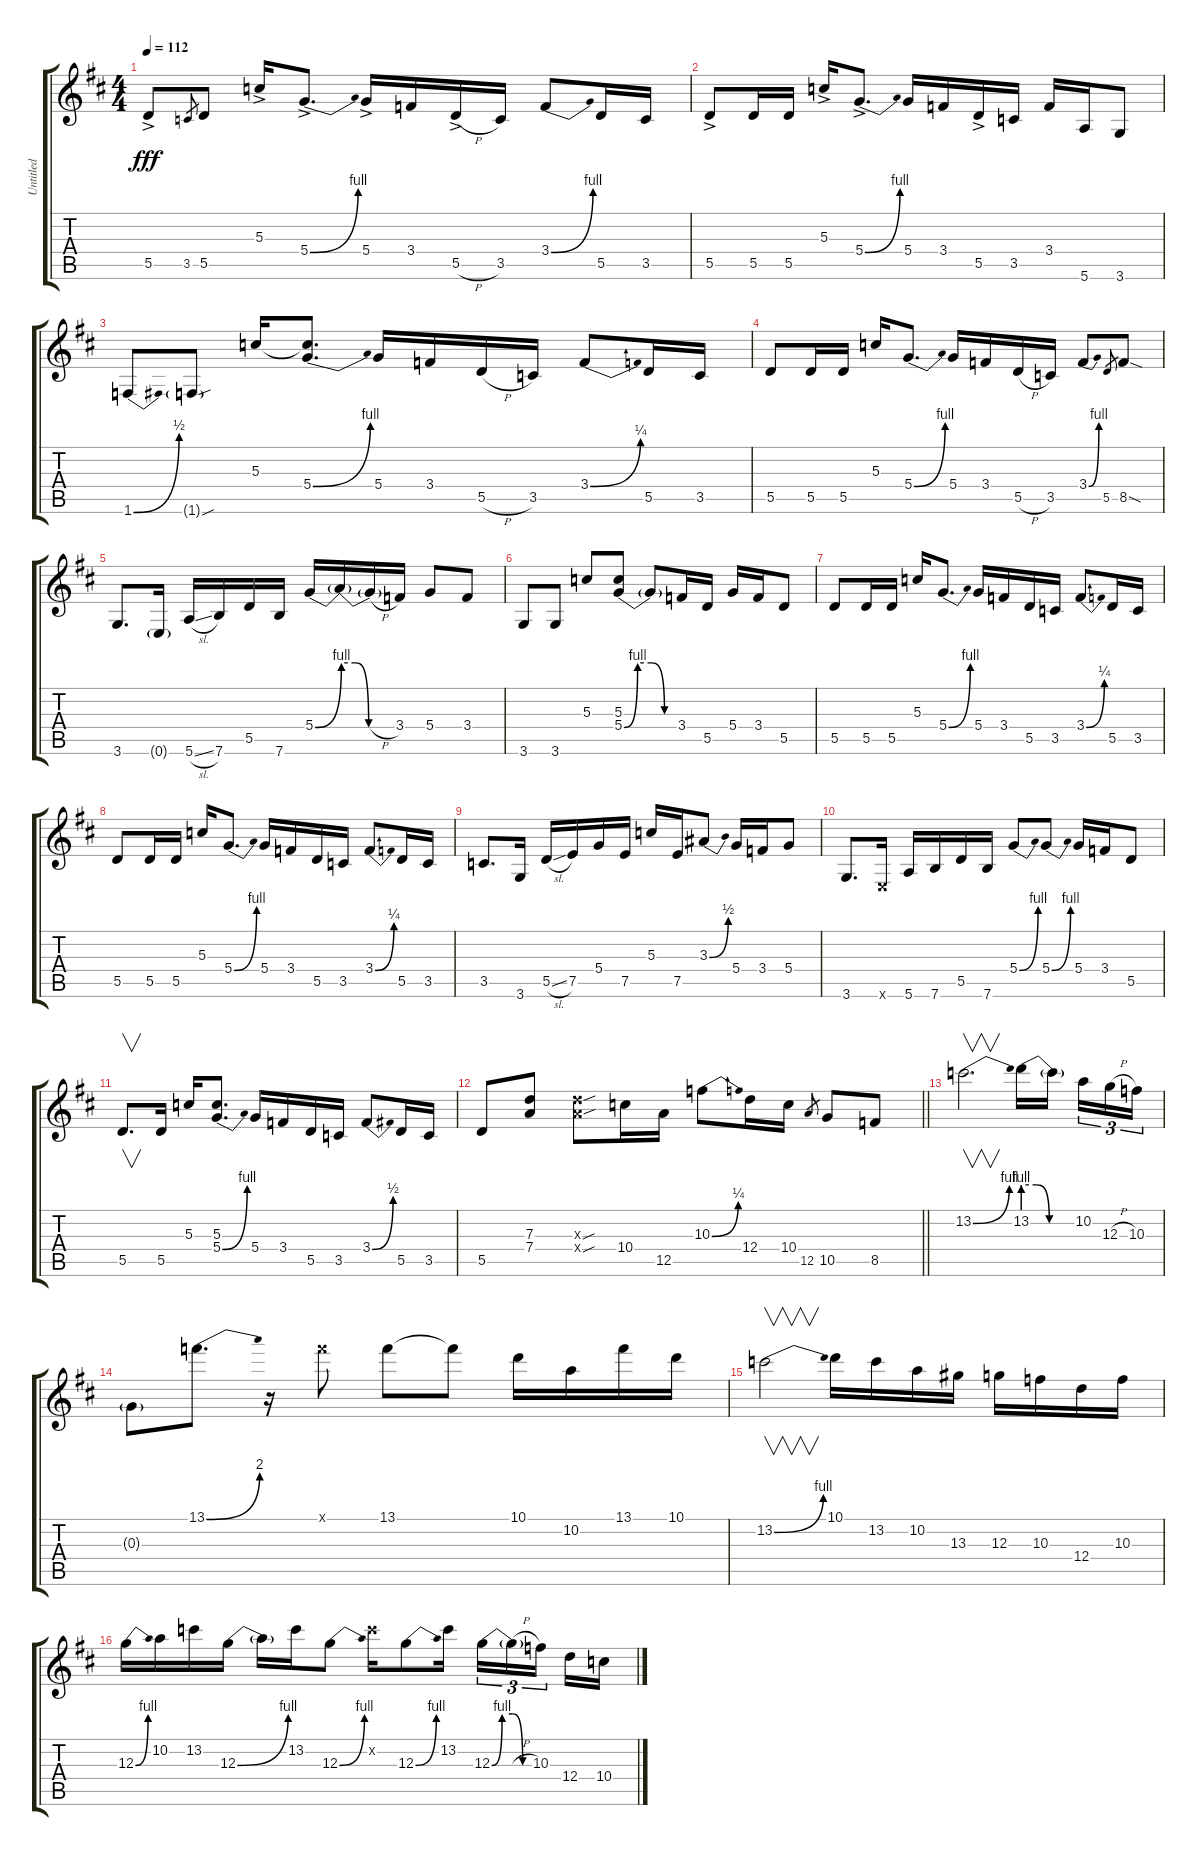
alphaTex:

\track ("Untitled" "Untitled") {instrument distortionguitar}
\staff {score tabs}
\tuning (E4 B3 G3 D3 A2 E2) {hide}
\ts (4 4)
\section ("" "")
\tempo 112
\clef g2
\ks d
5.5{ac}.8{dy fff instrument distortionguitar} 3.5.8{gr} 5.5.8 5.3{ac}.16 5.4{be (bend 0 0 60 4) ac}.8{d} 5.4{ac}.16 3.4.16 5.5{h ac}.16 3.5.16 3.4{be (bend 0 0 60 4)}.8 5.5.16 3.5.16 |
5.5{ac}.8 5.5.16 5.5.16 5.3{ac}.16 5.4{be (bend 0 0 60 4) ac}.8{d} 5.4.16 3.4.16 5.5{ac}.16 3.5.16 3.4.16 5.6.16 3.6.8 |
1.6{be (bend 0 0 60 2)}.8 1.6{sou g}.8 5.3.16 (5.3{t} 5.4{be (bend 0 0 60 4)}).8{d} 5.4.16 3.4.16 5.5{h}.16 3.5.16 3.4{be (bend 0 0 60 1)}.8 5.5.16 3.5.16 |
5.5.8 5.5.16 5.5.16 5.3.16 5.4{be (bend 0 0 60 4)}.8{d} 5.4.16 3.4.16 5.5{h}.16 3.5.16 3.4{be (bend 0 0 60 4)}.8 5.5.8{gr} 8.5{sod}.8 |
3.6.8{d} 0.6{g}.16 5.6{sl}.16 7.6.16 5.5.16 7.6.16 5.4{be (bend 0 0 60 4)}.16 5.4{be (custom 0 4 15 4 30 0 60 0) t}.16 5.4{h t}.16 3.4.16 5.4.8 3.4.8 |
3.6.8 3.6.8 5.3.8 (5.3 5.4{be (custom 0 0 15 4 30 4 45 0 60 0)}).8 5.4{t}.8 3.4.16 5.5.16 5.4.16 3.4.16 5.5.8 |
5.5.8 5.5.16 5.5.16 5.3.16 5.4{be (bend 0 0 60 4)}.8{d} 5.4.16 3.4.16 5.5.16 3.5.16 3.4{be (bend 0 0 60 1)}.8 5.5.16 3.5.16 |
5.5.8 5.5.16 5.5.16 5.3.16 5.4{be (bend 0 0 60 4)}.8{d} 5.4.16 3.4.16 5.5.16 3.5.16 3.4{be (bend 0 0 60 1)}.8 5.5.16 3.5.16 |
3.5.8{d} 3.6.16 5.5{sl}.16 7.5.16 5.4.16 7.5.16 5.3.16 7.5.16 3.3{be (bend 0 0 60 2)}.8 5.4.16 3.4.16 5.4.8 |
3.6.8{d} 0.6{x}.16 5.6.16 7.6.16 5.5.16 7.6.16 5.4{be (bend 0 0 60 4)}.8 5.4{be (bend 0 0 60 4)}.8 5.4.16 3.4.16 5.5.8 |
5.5.8{v d} 5.5.16 5.3.16 (5.3 5.4{be (bend 0 0 60 4)}).8{d} 5.4.16 3.4.16 5.5.16 3.5.16 3.4{be (bend 0 0 60 2)}.8 5.5.16 3.5.16 |
\barLineRight lightlight
5.5.8 (7.3 7.4).8 (7.3{sou x} 7.4{sou x}).8 10.4.16 12.5.16 10.3{be (bend 0 0 60 1)}.8 12.4.16 10.4.16 12.5.8{gr} 10.5.8 8.5.8 |
13.2{be (bend 0 0 60 4)}.2{v d} 13.2{be (custom 0 4 15 4 30 0 60 0)}.16 13.2{t}.16{beam splitsecondary} 10.2.16{tu (3 2)} 12.3{h}.16{tu (3 2)} 10.3.16{tu (3 2)} |
0.3{g}.8 13.1{be (bend 0 0 60 8)}.8{d} r.16 13.1{x}.8 13.1.8 13.1{t}.8 10.1.16 10.2.16 13.1.16 10.1.16 |
13.2{be (bend 0 0 60 4)}.2{v} 10.1.16 13.2.16 10.2.16 13.3.16 12.3.16 10.3.16 12.4.16 10.3.16 |
12.3{be (bend 0 0 60 4)}.16 10.2.16 13.2.16 12.3{be (bend 0 0 60 4)}.16 12.3{t}.16 13.2.16 12.3{be (bend 0 0 60 4)}.8 13.2{x}.16 12.3{be (bend 0 0 60 4)}.8 13.2.16 12.3{be (custom 0 0 15 4 30 4 45 0 60 0)}.16{tu (3 2)} 12.3{h t}.16{tu (3 2)} 10.3.16{tu (3 2) beam splitsecondary} 12.4.16 10.4.16
